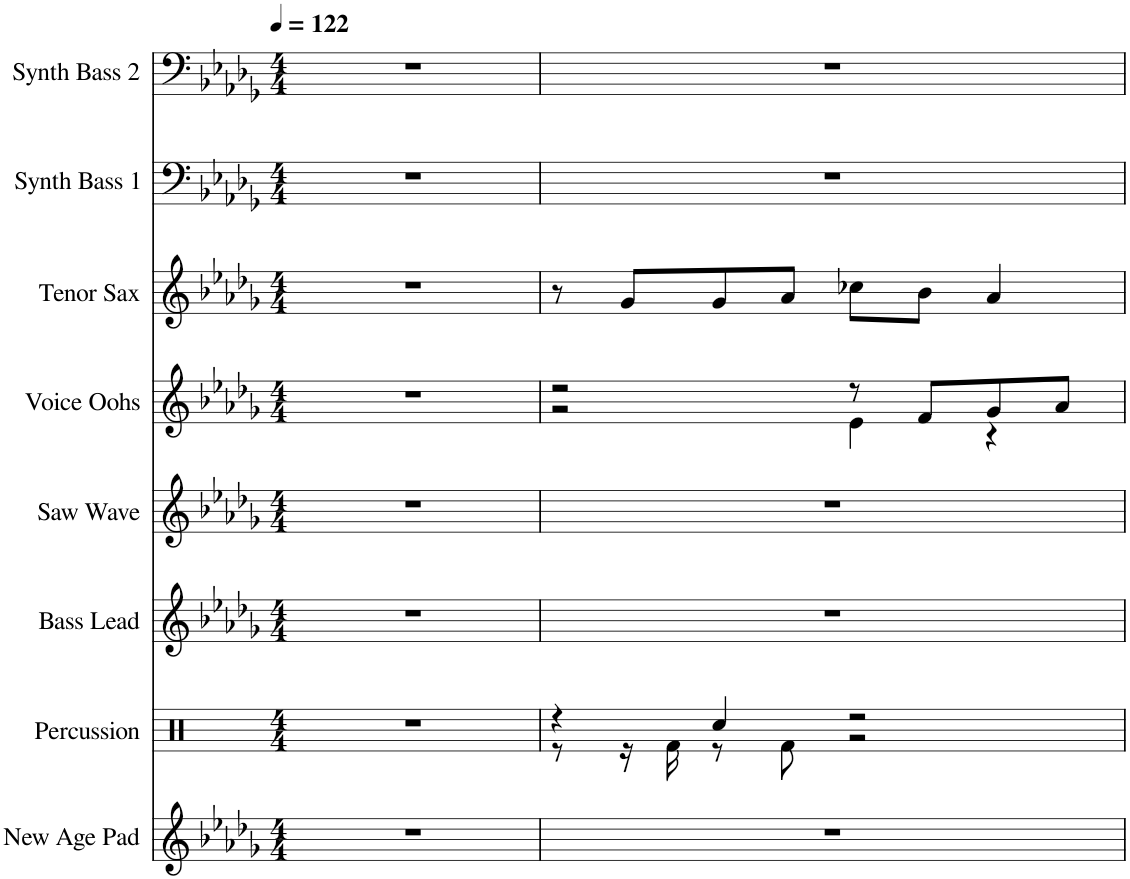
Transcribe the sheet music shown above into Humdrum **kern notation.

**kern	**kern	**kern	**kern	**kern	**kern	**kern	**kern
*part8	*part7	*part6	*part5	*part4	*part3	*part2	*part1
*staff8	*staff7	*staff6	*staff5	*staff4	*staff3	*staff2	*staff1
*I"New Age Pad	*I"Percussion	*I"Bass Lead	*I"Saw Wave	*I"Voice Oohs	*I"Tenor Sax	*I"Synth Bass 1	*I"Synth Bass 2
*	*I'Perc	*	*	*I'V	*I'T Sax	*	*
*clefG2	*clefX	*clefG2	*clefG2	*clefG2	*clefG2	*clefF4	*clefF4
*	*	*	*	*	*Trd8c14	*	*
*k[b-e-a-d-g-]	*k[]	*k[b-e-a-d-g-]	*k[b-e-a-d-g-]	*k[b-e-a-d-g-]	*k[b-e-a-d-g-]	*k[b-e-a-d-g-]	*k[b-e-a-d-g-]
*M4/4	*M4/4	*M4/4	*M4/4	*M4/4	*M4/4	*M4/4	*M4/4
*MM122	*MM122	*MM122	*MM122	*MM122	*MM122	*MM122	*MM122
=1	=1	=1	=1	=1	=1	=1	=1
1r	1r	1r	1r	1r	1r	1r	1r
=2	=2	=2	=2	=2	=2	=2	=2
*	*^	*	*	*^	*	*	*
1r	4r	8r	1r	1r	2r	2r	8r	1r	1r
.	.	16r	.	.	.	.	8g-/L	.	.
.	.	16Rf\	.	.	.	.	.	.	.
.	4Rcc/	8r	.	.	.	.	8g-/	.	.
.	.	8Rf\	.	.	.	.	8a-/J	.	.
.	2r	2r	.	.	8r	4e-\	8cc-X\L	.	.
.	.	.	.	.	8f/L	.	8b-\J	.	.
.	.	.	.	.	8g-/	4r	4a-/	.	.
.	.	.	.	.	8a-/J	.	.	.	.
*	*v	*v	*	*	*v	*v	*	*	*
=	=	=	=	=	=	=	=
*-	*-	*-	*-	*-	*-	*-	*-
